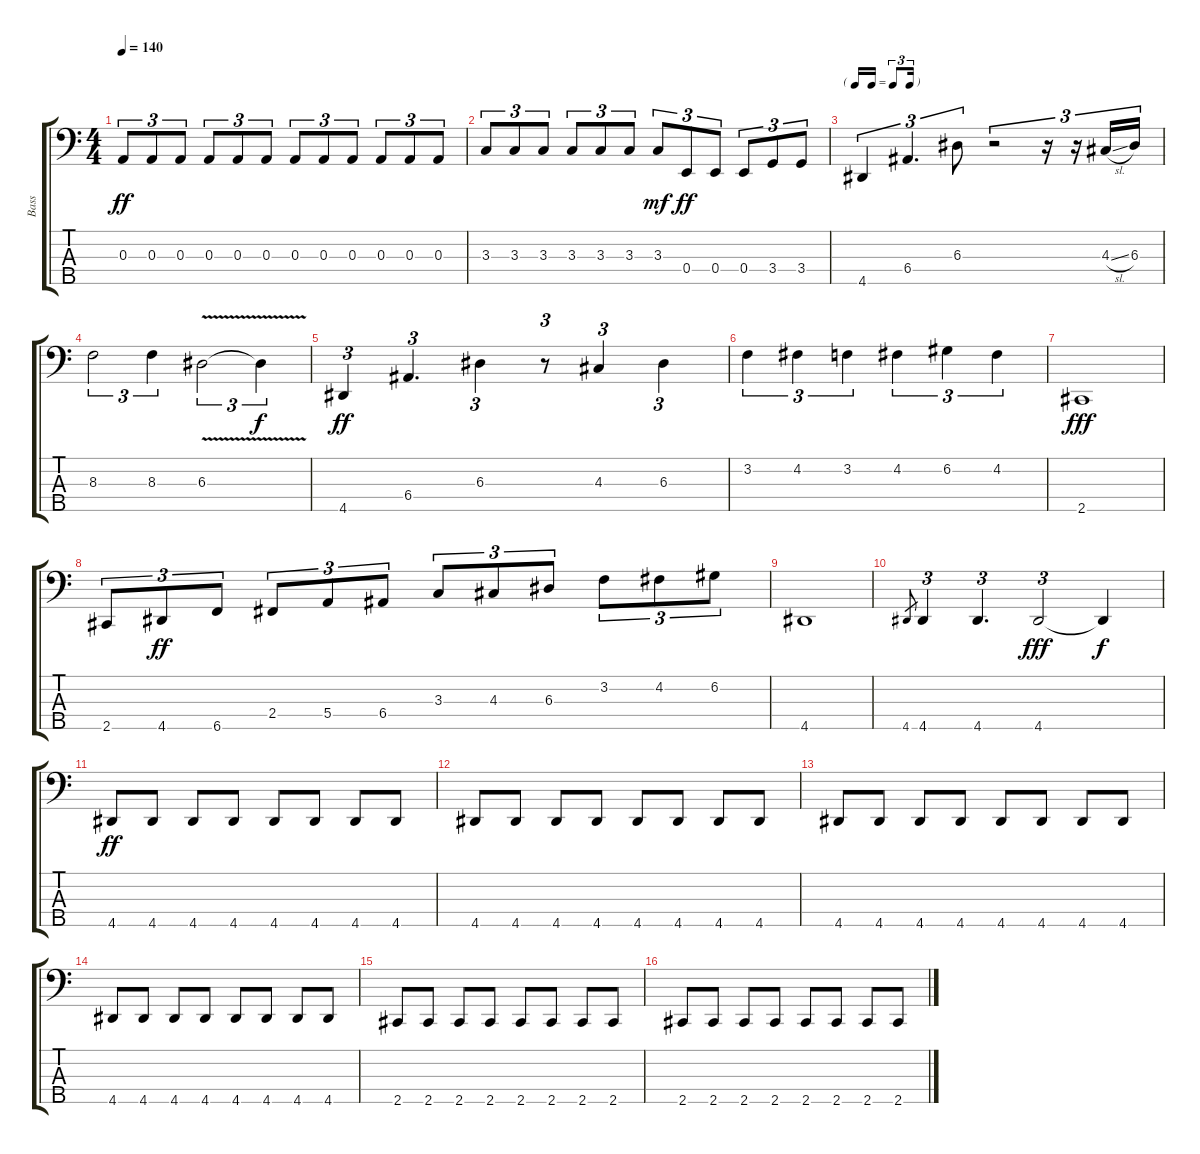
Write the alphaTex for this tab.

\track ("Bass" "Bass") {instrument electricbassfinger}
\staff {score tabs}
\tuning (G2 D2 A1 E1 B0) {hide}
\ts (4 4)
\tempo 140
\clef f4
\ks c
0.3.8{tu (3 2) dy ff} 0.3.8{tu (3 2)} 0.3.8{tu (3 2)} 0.3.8{tu (3 2)} 0.3.8{tu (3 2)} 0.3.8{tu (3 2)} 0.3.8{tu (3 2)} 0.3.8{tu (3 2)} 0.3.8{tu (3 2)} 0.3.8{tu (3 2)} 0.3.8{tu (3 2)} 0.3.8{tu (3 2)} |
3.3.8{tu (3 2)} 3.3.8{tu (3 2)} 3.3.8{tu (3 2)} 3.3.8{tu (3 2)} 3.3.8{tu (3 2)} 3.3.8{tu (3 2)} 3.3.8{tu (3 2) dy mf} 0.4.8{tu (3 2) dy ff} 0.4.8{tu (3 2)} 0.4.8{tu (3 2)} 3.4.8{tu (3 2)} 3.4.8{tu (3 2)} |
\tf triplet16th
4.5.4{tu (3 2)} 6.4.4{d tu (3 2)} 6.3.8{tu (3 2)} r.2{tu (3 2)} r.16{tu (3 2)} r.16{tu (3 2)} 4.3{sl}.16{tu (3 2)} 6.3.16{tu (3 2)} |
8.3.2{tu (3 2)} 8.3.4{tu (3 2)} 6.3{v}.2{tu (3 2)} 6.3{t}.4{tu (3 2) dy f} |
4.5.4{tu (3 2) dy ff} 6.4.4{d tu (3 2)} 6.3.4{tu (3 2)} r.8{tu (3 2)} 4.3.4{tu (3 2)} 6.3.4{tu (3 2)} |
3.2.4{tu (3 2)} 4.2.4{tu (3 2)} 3.2.4{tu (3 2)} 4.2.4{tu (3 2)} 6.2.4{tu (3 2)} 4.2.4{tu (3 2)} |
2.5.1{dy fff} |
2.5.8{tu (3 2)} 4.5.8{tu (3 2) dy ff} 6.5.8{tu (3 2)} 2.4.8{tu (3 2)} 5.4.8{tu (3 2)} 6.4.8{tu (3 2)} 3.3.8{tu (3 2)} 4.3.8{tu (3 2)} 6.3.8{tu (3 2)} 3.2.8{tu (3 2)} 4.2.8{tu (3 2)} 6.2.8{tu (3 2)} |
4.5.1 |
4.5.8{gr} 4.5.4{tu (3 2)} 4.5.4{d tu (3 2)} 4.5.2{tu (3 2) dy fff} 4.5{t}.4{dy f} |
4.5.8{dy ff} 4.5.8 4.5.8 4.5.8 4.5.8 4.5.8 4.5.8 4.5.8 |
4.5.8 4.5.8 4.5.8 4.5.8 4.5.8 4.5.8 4.5.8 4.5.8 |
4.5.8 4.5.8 4.5.8 4.5.8 4.5.8 4.5.8 4.5.8 4.5.8 |
4.5.8 4.5.8 4.5.8 4.5.8 4.5.8 4.5.8 4.5.8 4.5.8 |
2.5.8 2.5.8 2.5.8 2.5.8 2.5.8 2.5.8 2.5.8 2.5.8 |
2.5.8 2.5.8 2.5.8 2.5.8 2.5.8 2.5.8 2.5.8 2.5.8
